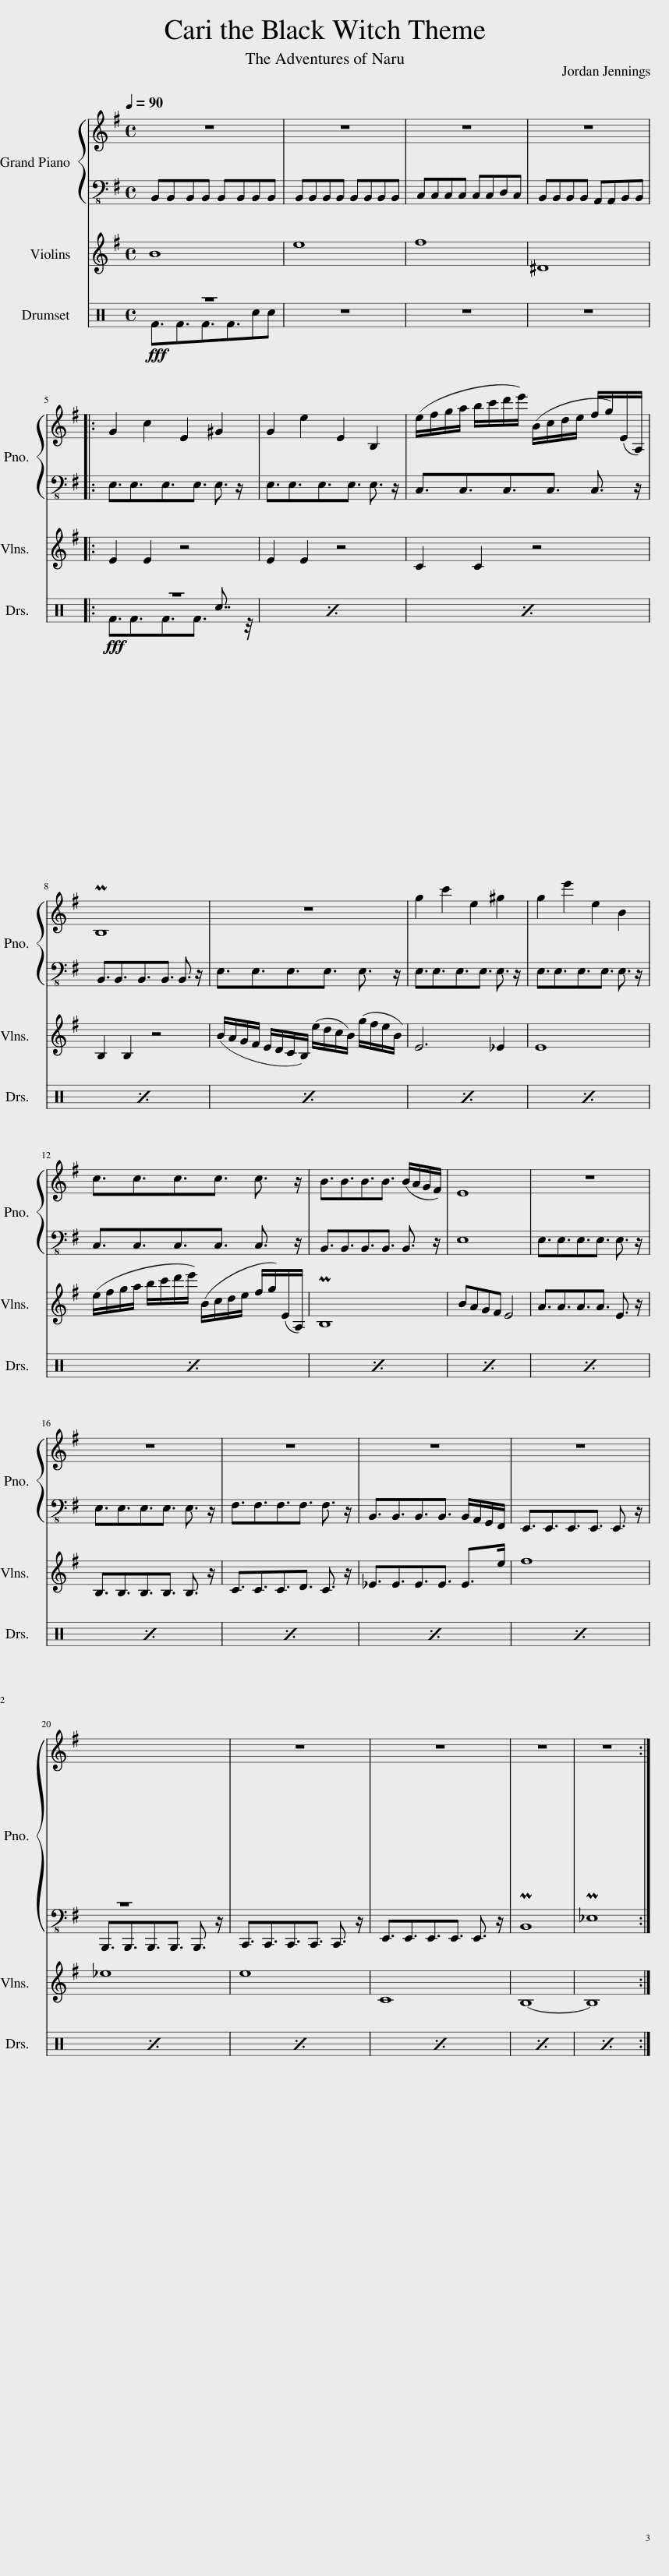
X:1
%%score { 1 | 2 } 3 ( 4 5 )
L:1/8
Q:1/4=90
M:4/4
I:linebreak $
K:G
V:1 treble
V:2 bass-8
V:3 treble
V:4 perc
K:none
V:5 perc
K:none
V:1
 z8 | z8 | z8 | z8 |:$ G2 c2 E2 ^G2 | %5
 G2 e2 E2 B,2 | (e/f/g/a/ b/c'/d'/e'/) (B/c/d/)e/ f/g/(E/A,/) |$ PB,8 | z8 | g2 c'2 e2 ^g2 | %10
 g2 e'2 e2 B2 |$ c3/2c3/2c3/2c3/2 c3/2 z/ | B3/2B3/2B3/2B3/2 (B/A/G/F/) | E8 | z8 |$ %15
 z8 | z8 | z8 | z8 |$ z8 | %20
 z8 | z8 | z8 | z8 :| %24
V:2
 B,,B,,B,,B,, B,,B,,B,,B,, | B,,B,,B,,B,, B,,B,,B,,B,, | C,C,C,C, C,C,D,C, | B,,B,,B,,B,, A,,A,,B,,B,, |:$ E,3/2E,3/2E,3/2E,3/2 E,3/2 z/ | %5
 E,3/2E,3/2E,3/2E,3/2 E,3/2 z/ | C,3/2C,3/2C,3/2C,3/2 C,3/2 z/ |$ B,,3/2B,,3/2B,,3/2B,,3/2 B,,3/2 z/ | E,3/2E,3/2E,3/2E,3/2 E,3/2 z/ | E,3/2E,3/2E,3/2E,3/2 E,3/2 z/ | %10
 E,3/2E,3/2E,3/2E,3/2 E,3/2 z/ |$ C,3/2C,3/2C,3/2C,3/2 C,3/2 z/ | B,,3/2B,,3/2B,,3/2B,,3/2 B,,3/2 z/ | E,8 | E,3/2E,3/2E,3/2E,3/2 E,3/2 z/ |$ %15
 E,3/2E,3/2E,3/2E,3/2 E,3/2 z/ | F,3/2F,3/2F,3/2F,3/2 F,3/2 z/ | B,,3/2B,,3/2B,,3/2B,,3/2 B,,/A,,/G,,/F,,/ | E,,3/2E,,3/2E,,3/2E,,3/2 E,,3/2 z/ |$ B,,,3/2B,,,3/2B,,,3/2B,,,3/2 B,,,3/2 z/ | %20
 C,,3/2C,,3/2C,,3/2C,,3/2 C,,3/2 z/ | E,,3/2E,,3/2E,,3/2E,,3/2 E,,3/2 z/ | PB,,8 | P_E,8 :| %24
V:3
 B8 | e8 | f8 | ^D8 |:$ E2 E2 z4 | %5
 E2 E2 z4 | C2 C2 z4 |$ B,2 B,2 z4 | (B/A/)G/F/ E/D/C/B,/ (e/d/c/B/) (g/f/e/B/) | E6 _E2 | %10
 E8 |$ (e/f/g/)a/ b/c'/d'/e'/ (B/c/d/e/ f/g/)(E/A,/) | PB,8 | BAGF E4 | A3/2A3/2A3/2A3/2 E3/2 z/ |$ %15
 B,3/2B,3/2B,3/2B,3/2 B,3/2 z/ | C3/2C3/2C3/2D3/2 C3/2 z/ | _E3/2E3/2E3/2E3/2 E>e | f8 |$ _e8 | %20
 e8 | C8 | B,8- | B,8 :| %24
V:4
[K:C]!fff! z8 | z8 | z8 | z8 |:$!fff! z8 | %5
 x8 | x8 |$ x8 | x8 | x8 | %10
 x8 |$ x8 | x8 | x8 | x8 |$ %15
 x8 | x8 | x8 | x8 |$ x8 | %20
 x8 | x8 | x8 | x8 :| %24
V:5
[K:C] F3/2F3/2F3/2F3/2cc | x8 | x8 | x8 |:$ F3/2F3/2F3/2F3/2 c7/4 z/4 | %5
 x8 | x8 |$ x8 | x8 | x8 | %10
 x8 |$ x8 | x8 | x8 | x8 |$ %15
 x8 | x8 | x8 | x8 |$ x8 | %20
 x8 | x8 | x8 | x8 :| %24
